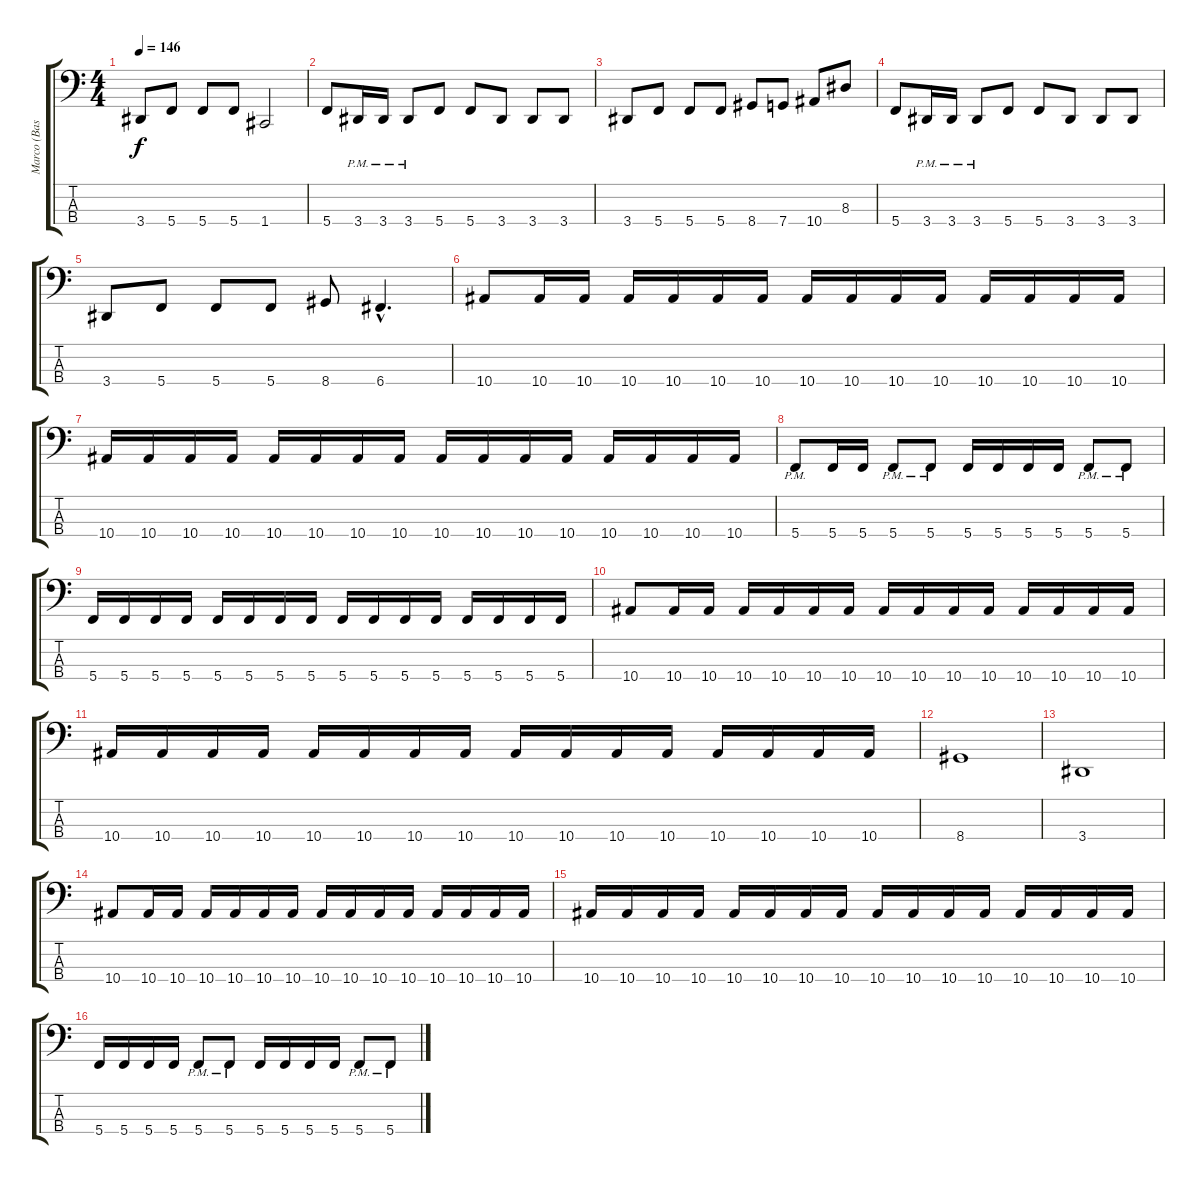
\track ("Marco (Bass Guitar)" "Marco (Bas") {instrument electricbassfinger}
\staff {score tabs}
\tuning (F2 C2 G1 C1) {hide}
\ts (4 4)
\tempo 146
\clef f4
\ks c
3.4.8{dy f} 5.4.8 5.4.8 5.4.8 1.4.2 |
5.4.8 3.4{pm}.16 3.4{pm}.16 3.4{pm}.8 5.4.8 5.4.8 3.4.8 3.4.8 3.4.8 |
3.4.8 5.4.8 5.4.8 5.4.8 8.4.8 7.4.8 10.4.8 8.3.8 |
5.4.8 3.4{pm}.16 3.4{pm}.16 3.4{pm}.8 5.4.8 5.4.8 3.4.8 3.4.8 3.4.8 |
3.4.8 5.4.8 5.4.8 5.4.8 8.4.8 6.4{hac}.4{d} |
10.4.8 10.4.16 10.4.16 10.4.16 10.4.16 10.4.16 10.4.16 10.4.16 10.4.16 10.4.16 10.4.16 10.4.16 10.4.16 10.4.16 10.4.16 |
10.4.16 10.4.16 10.4.16 10.4.16 10.4.16 10.4.16 10.4.16 10.4.16 10.4.16 10.4.16 10.4.16 10.4.16 10.4.16 10.4.16 10.4.16 10.4.16 |
5.4{pm}.8 5.4.16 5.4.16 5.4{pm}.8 5.4{pm}.8 5.4.16 5.4.16 5.4.16 5.4.16 5.4{pm}.8 5.4{pm}.8 |
5.4.16 5.4.16 5.4.16 5.4.16 5.4.16 5.4.16 5.4.16 5.4.16 5.4.16 5.4.16 5.4.16 5.4.16 5.4.16 5.4.16 5.4.16 5.4.16 |
10.4.8 10.4.16 10.4.16 10.4.16 10.4.16 10.4.16 10.4.16 10.4.16 10.4.16 10.4.16 10.4.16 10.4.16 10.4.16 10.4.16 10.4.16 |
10.4.16 10.4.16 10.4.16 10.4.16 10.4.16 10.4.16 10.4.16 10.4.16 10.4.16 10.4.16 10.4.16 10.4.16 10.4.16 10.4.16 10.4.16 10.4.16 |
8.4.1 |
3.4.1 |
10.4.8 10.4.16 10.4.16 10.4.16 10.4.16 10.4.16 10.4.16 10.4.16 10.4.16 10.4.16 10.4.16 10.4.16 10.4.16 10.4.16 10.4.16 |
10.4.16 10.4.16 10.4.16 10.4.16 10.4.16 10.4.16 10.4.16 10.4.16 10.4.16 10.4.16 10.4.16 10.4.16 10.4.16 10.4.16 10.4.16 10.4.16 |
5.4.16 5.4.16 5.4.16 5.4.16 5.4{pm}.8 5.4{pm}.8 5.4.16 5.4.16 5.4.16 5.4.16 5.4{pm}.8 5.4{pm}.8
